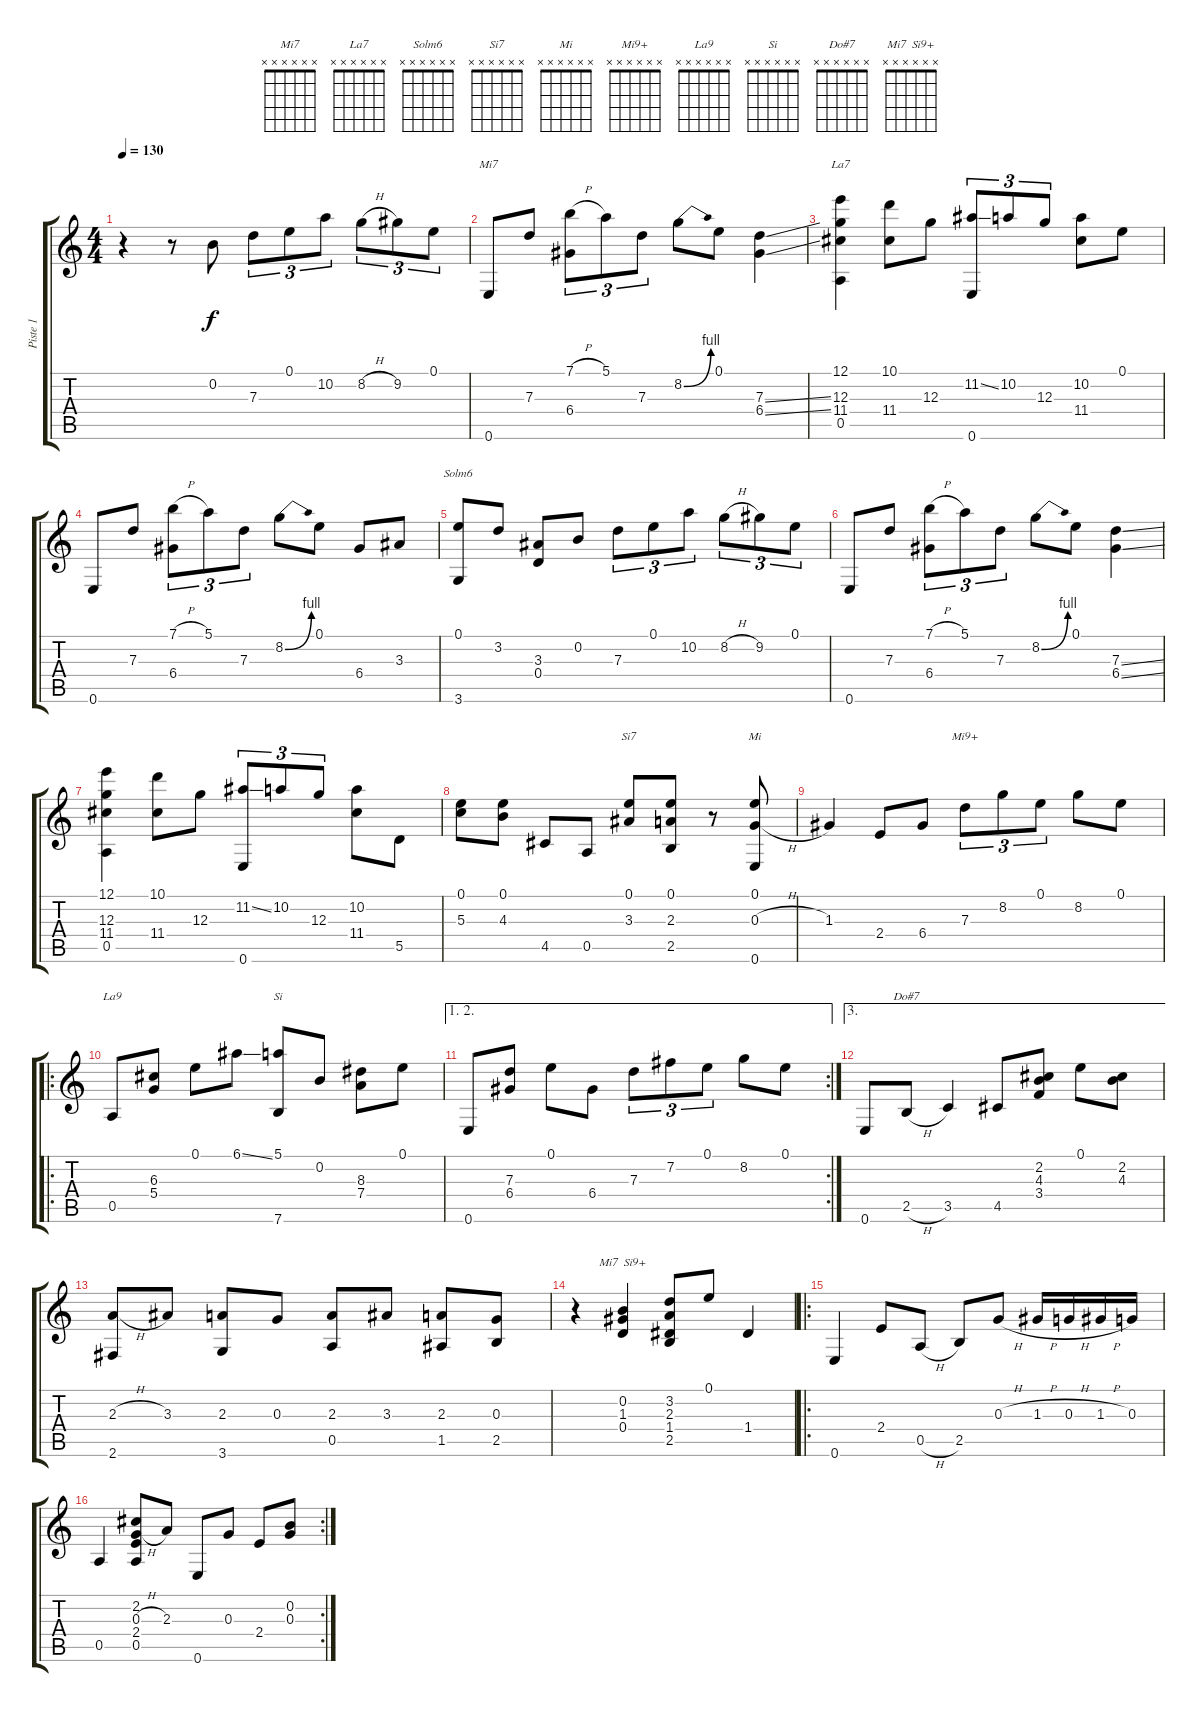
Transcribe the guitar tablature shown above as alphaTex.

\track ("Piste 1" "Piste 1") {instrument acousticguitarnylon}
\staff {score tabs}
\tuning (E4 B3 G3 D3 A2 E2) {hide}
\chord ("Mi7" x x x x x x) {firstfret 0}
\chord ("La7" x x x x x x) {firstfret 0}
\chord ("Solm6" x x x x x x) {firstfret 0}
\chord ("Si7" x x x x x x) {firstfret 0}
\chord ("Mi" x x x x x x) {firstfret 0}
\chord ("Mi9+" x x x x x x) {firstfret 0}
\chord ("La9" x x x x x x) {firstfret 0}
\chord ("Si" x x x x x x) {firstfret 0}
\chord ("Do#7" x x x x x x) {firstfret 0}
\chord ("Mi7  Si9+" x x x x x x) {firstfret 0}
\ts (4 4)
\tempo 130
\clef g2
\ks c
r.4{dy f instrument acousticguitarnylon} r.8 0.2.8 7.3.8{tu (3 2)} 0.1.8{tu (3 2)} 10.2.8{tu (3 2)} 8.2{h}.8{tu (3 2)} 9.2.8{tu (3 2)} 0.1.8{tu (3 2)} |
0.6.8{ch "Mi7"} 7.3.8 (7.1{h} 6.4).8{tu (3 2)} 5.1.8{tu (3 2)} 7.3.8{tu (3 2)} 8.2{be (bend 0 0 60 4)}.8 0.1.8 (7.3{ss} 6.4{ss}).4 |
(12.1 12.3 11.4 0.5).4{ch "La7"} (10.1 11.4).8 12.3.8 (11.2{ss} 0.6).8{tu (3 2)} 10.2.8{tu (3 2)} 12.3.8{tu (3 2)} (10.2 11.4).8 0.1.8 |
0.6.8 7.3.8 (7.1{h} 6.4).8{tu (3 2)} 5.1.8{tu (3 2)} 7.3.8{tu (3 2)} 8.2{be (bend 0 0 60 4)}.8 0.1.8 6.4.8 3.3.8 |
(0.1 3.6).8{ch "Solm6"} 3.2.8 (3.3 0.4).8 0.2.8 7.3.8{tu (3 2)} 0.1.8{tu (3 2)} 10.2.8{tu (3 2)} 8.2{h}.8{tu (3 2)} 9.2.8{tu (3 2)} 0.1.8{tu (3 2)} |
0.6.8 7.3.8 (7.1{h} 6.4).8{tu (3 2)} 5.1.8{tu (3 2)} 7.3.8{tu (3 2)} 8.2{be (bend 0 0 60 4)}.8 0.1.8 (7.3{ss} 6.4{ss}).4 |
(12.1 12.3 11.4 0.5).4 (10.1 11.4).8 12.3.8 (11.2{ss} 0.6).8{tu (3 2)} 10.2.8{tu (3 2)} 12.3.8{tu (3 2)} (10.2 11.4).8 5.5.8 |
(0.1 5.3).8 (0.1 4.3).8 4.5.8 0.5.8 (0.1 3.3).8{ch "Si7"} (0.1 2.3 2.5).8 r.8 (0.1 0.3{h} 0.6).8{ch "Mi"} |
1.3.4 2.4.8 6.4.8 7.3.8{tu (3 2) ch "Mi9+"} 8.2.8{tu (3 2)} 0.1.8{tu (3 2)} 8.2.8 0.1.8 |
\ro
0.5.8{ch "La9"} (6.3 5.4).8 0.1.8 6.1{ss}.8 (5.1 7.6).8{ch "Si"} 0.2.8 (8.3 7.4).8 0.1.8 |
\ae (1 2)
\rc 2
0.6.8 (7.3 6.4).8 0.1.8 6.4.8 7.3.8{tu (3 2)} 7.2.8{tu (3 2)} 0.1.8{tu (3 2)} 8.2.8 0.1.8 |
\ae 3
0.6.8 2.5{h}.8{ch "Do#7"} 3.5.4 4.5.8 (2.2 4.3 3.4).8 0.1.8 (2.2 4.3).8 |
(2.3{h} 2.6).8 3.3.8 (2.3 3.6).8 0.3.8 (2.3 0.5).8 3.3.8 (2.3 1.5).8 (0.3 2.5).8 |
r.4 (0.2 1.3 0.4).4{ch "Mi7  Si9+"} (3.2 2.3 1.4 2.5).8 0.1.8 1.4.4 |
\ro
0.6.4 2.4.8 0.5{h}.8 2.5.8 0.3{h}.8 1.3{h}.16 0.3{h}.16 1.3{h}.16 0.3.16 |
\rc 2
0.5.4 (2.2 0.3{h} 2.4 0.5).8 2.3.8 0.6.8 0.3.8 2.4.8 (0.2 0.3).8
